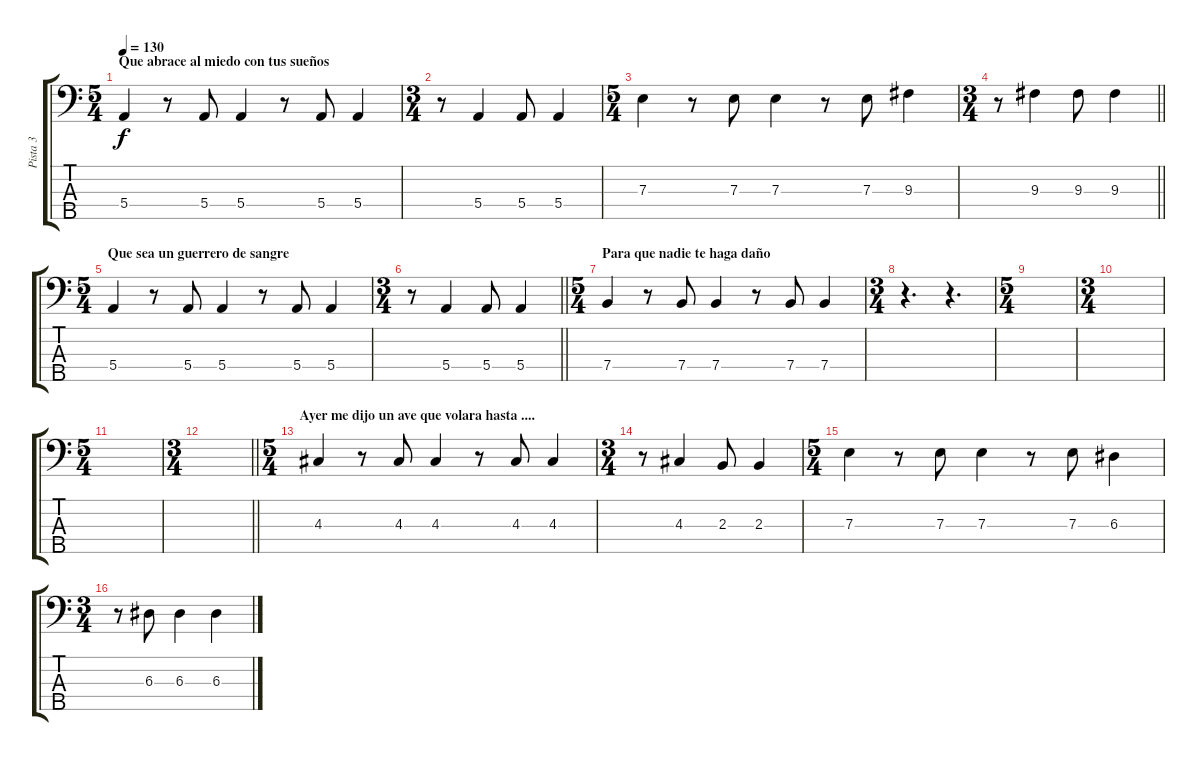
\track ("Pista 3" "Pista 3") {instrument electricbassfinger}
\staff {score tabs}
\tuning (G2 D2 A1 E1 B0) {hide}
\ts (5 4)
\section ("" "Que abrace al miedo con tus sueños")
\tempo 130
\clef f4
\ks c
5.4.4{dy f} r.8 5.4.8 5.4.4 r.8 5.4.8 5.4.4 |
\ts (3 4)
r.8 5.4.4 5.4.8 5.4.4 |
\ts (5 4)
7.3.4 r.8 7.3.8 7.3.4 r.8 7.3.8 9.3.4 |
\ts (3 4)
\barLineRight lightlight
r.8 9.3.4 9.3.8 9.3.4 |
\ts (5 4)
\section ("" "Que sea un guerrero de sangre")
5.4.4 r.8 5.4.8 5.4.4 r.8 5.4.8 5.4.4 |
\ts (3 4)
\barLineRight lightlight
r.8 5.4.4 5.4.8 5.4.4 |
\ts (5 4)
\section ("" "Para que nadie te haga daño")
7.4.4 r.8 7.4.8 7.4.4 r.8 7.4.8 7.4.4 |
\ts (3 4)
r.4{d} r.4{d} |
\ts (5 4)
|
\ts (3 4)
|
\ts (5 4)
|
\ts (3 4)
\barLineRight lightlight
|
\ts (5 4)
\section ("" "Ayer me dijo un ave que volara hasta ....")
4.3.4 r.8 4.3.8 4.3.4 r.8 4.3.8 4.3.4 |
\ts (3 4)
r.8 4.3.4 2.3.8 2.3.4 |
\ts (5 4)
7.3.4 r.8 7.3.8 7.3.4 r.8 7.3.8 6.3.4 |
\ts (3 4)
r.8 6.3.8 6.3.4 6.3.4
